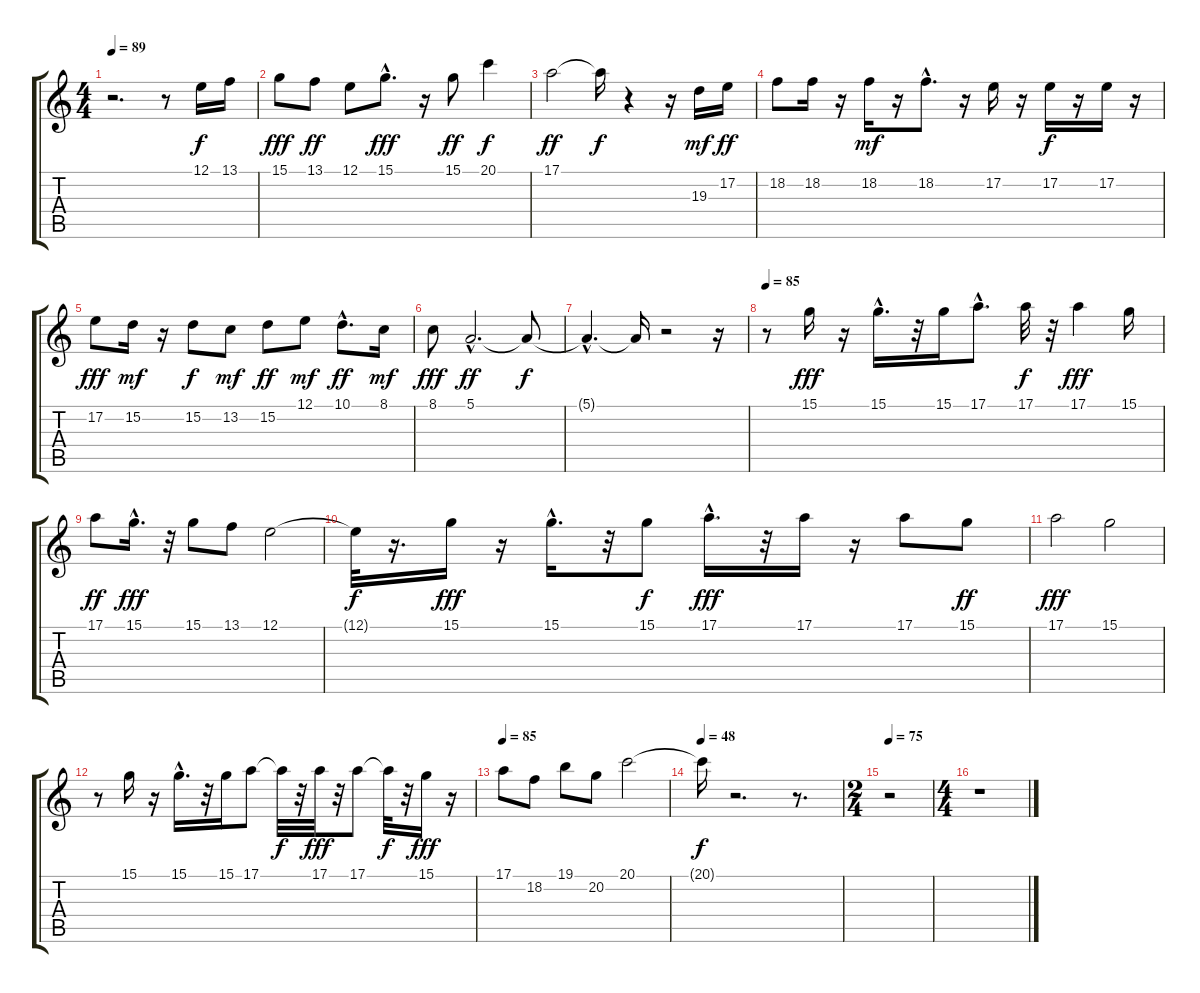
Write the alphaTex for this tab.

\track "" {instrument brightacousticpiano}
\staff {score tabs}
\tuning (E4 B3 G3 D3 A2 E2) {hide}
\ts (4 4)
\tempo 89
\clef g2
\ks c
r.2{d dy f} r.8 12.1.16 13.1.16 |
15.1.8{dy fff} 13.1.8{dy ff} 12.1.8 15.1{hac}.8{d dy fff} r.16 15.1.8{dy ff} 20.1.4{dy f} |
17.1.2{dy ff} 17.1{t}.16{dy f} r.4 r.16 19.3.16{dy mf} 17.2.16{dy ff} |
18.2.8 18.2.16 r.16 18.2.16{dy mf} r.16 18.2{hac}.8{d} r.16 17.2.16 r.16 17.2.16{dy f} r.16 17.2.16 r.16 |
17.2.8{dy fff} 15.2.16{dy mf} r.16 15.2.8{dy f} 13.2.8{dy mf} 15.2.8{dy ff} 12.1.8{dy mf} 10.1{hac}.8{d dy ff} 8.1.16{dy mf} |
8.1.8{dy fff} 5.1{hac}.2{d dy ff} 5.1{t}.8{dy f} |
5.1{hac t}.4{d} 5.1{t}.16 r.2 r.16 |
\tempo 85
r.8 15.1.16{dy fff} r.16 15.1{hac}.16{d} r.32 15.1.16 17.1{hac}.8{d} 17.1.32{dy f} r.32 17.1.4{dy fff} 15.1.16 |
17.1.8{dy ff} 15.1{hac}.16{d dy fff} r.32 15.1.8 13.1.8 12.1.2 |
12.1{t}.32{dy f} r.16{d} 15.1.16{dy fff} r.16 15.1{hac}.16{d} r.32 15.1.8{dy f} 17.1{hac}.16{d dy fff} r.32 17.1.16 r.16 17.1.8 15.1.8{dy ff} |
17.1.2{dy fff} 15.1.2 |
r.8 15.1.16 r.16 15.1{hac}.16{d} r.32 15.1.16 17.1.8 17.1{t}.32{dy f} r.32 17.1.32{dy fff} r.32 17.1.8 17.1{t}.32{dy f} r.32 15.1.16{dy fff} r.16 |
\tempo 85
17.1.8 18.2.8 19.1.8 20.2.8 20.1.2 |
\tempo 48
20.1{t}.16{dy f} r.2{d} r.8{d} |
\ts (2 4)
\tempo 75
r.2 |
\ts (4 4)
r.1
